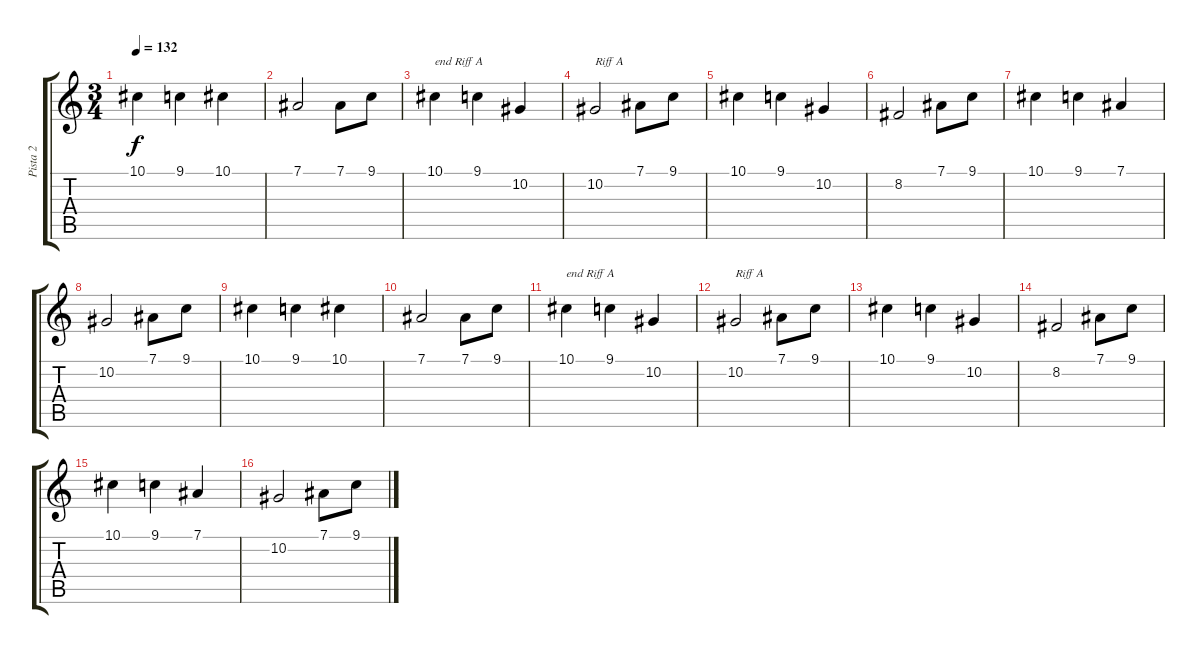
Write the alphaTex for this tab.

\track ("Pista 2" "Pista 2") {instrument fiddle}
\staff {score tabs}
\tuning (Eb4 Bb3 Gb3 Db3 Ab2 Eb2) {hide}
\ts (3 4)
\tempo 132
\clef g2
\ks c
10.1.4{dy f} 9.1.4 10.1.4 |
7.1.2 7.1.8 9.1.8 |
10.1.4{txt "end Riff A"} 9.1.4 10.2.4 |
10.2.2{txt "Riff A"} 7.1.8 9.1.8 |
10.1.4 9.1.4 10.2.4 |
8.2.2 7.1.8 9.1.8 |
10.1.4 9.1.4 7.1.4 |
10.2.2 7.1.8 9.1.8 |
10.1.4 9.1.4 10.1.4 |
7.1.2 7.1.8 9.1.8 |
10.1.4{txt "end Riff A"} 9.1.4 10.2.4 |
10.2.2{txt "Riff A"} 7.1.8 9.1.8 |
10.1.4 9.1.4 10.2.4 |
8.2.2 7.1.8 9.1.8 |
10.1.4 9.1.4 7.1.4 |
10.2.2 7.1.8 9.1.8
